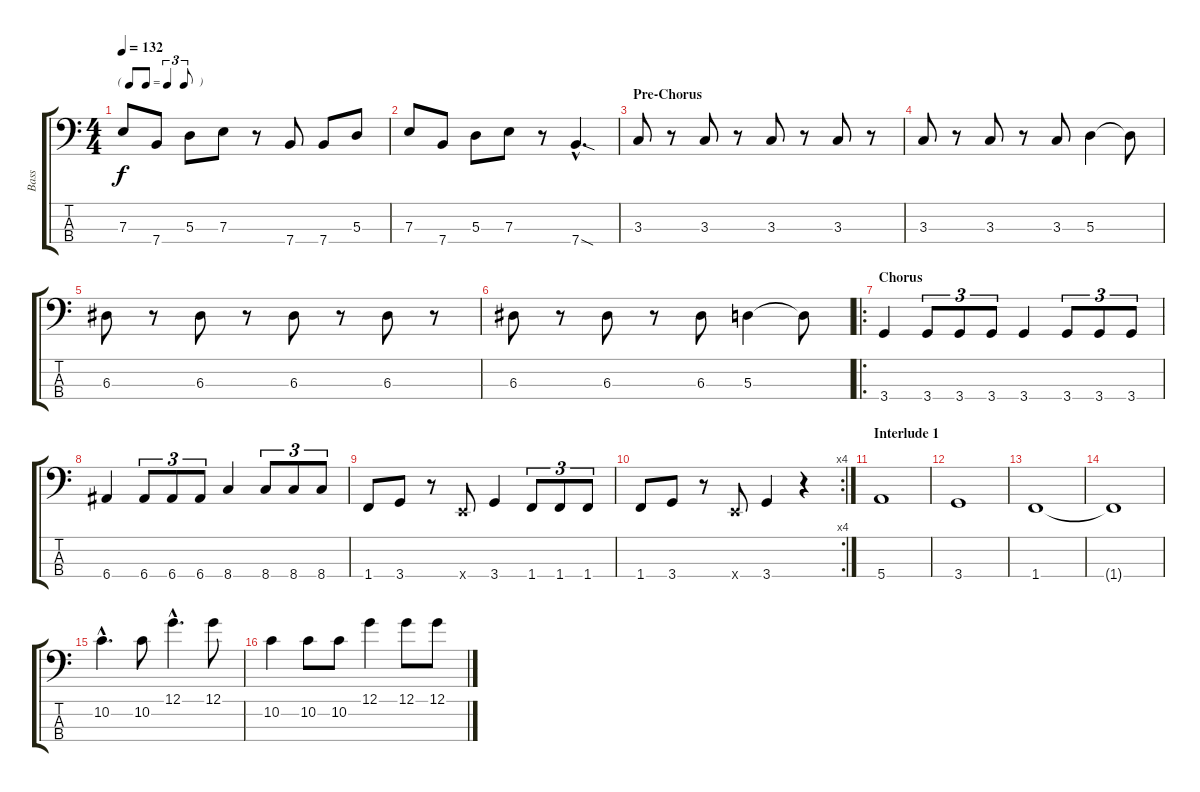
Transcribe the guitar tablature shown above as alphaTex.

\track ("Bass" "Bass") {instrument electricbasspick}
\staff {score tabs}
\tuning (G2 D2 A1 E1) {hide}
\ts (4 4)
\tf triplet8th
\tempo 132
\clef f4
\ks c
7.3.8{dy f} 7.4.8 5.3.8 7.3.8 r.8 7.4.8 7.4.8 5.3.8 |
7.3.8 7.4.8 5.3.8 7.3.8 r.8 7.4{sod hac}.4{d} |
\section ("" "Pre-Chorus")
3.3.8 r.8 3.3.8 r.8 3.3.8 r.8 3.3.8 r.8 |
3.3.8 r.8 3.3.8 r.8 3.3.8 5.3.4 5.3{t}.8 |
6.3.8 r.8 6.3.8 r.8 6.3.8 r.8 6.3.8 r.8 |
6.3.8 r.8 6.3.8 r.8 6.3.8 5.3.4 5.3{t}.8 |
\ro
\section ("" "Chorus")
3.4.4 3.4.8{tu (3 2)} 3.4.8{tu (3 2)} 3.4.8{tu (3 2)} 3.4.4 3.4.8{tu (3 2)} 3.4.8{tu (3 2)} 3.4.8{tu (3 2)} |
6.4.4 6.4.8{tu (3 2)} 6.4.8{tu (3 2)} 6.4.8{tu (3 2)} 8.4.4 8.4.8{tu (3 2)} 8.4.8{tu (3 2)} 8.4.8{tu (3 2)} |
1.4.8 3.4.8 r.8 0.4{x}.8 3.4.4 1.4.8{tu (3 2)} 1.4.8{tu (3 2)} 1.4.8{tu (3 2)} |
\rc 4
1.4.8 3.4.8 r.8 0.4{x}.8 3.4.4 r.4 |
\section ("" "Interlude 1")
5.4.1 |
3.4.1 |
1.4.1 |
1.4{t}.1 |
10.2{hac}.4{d} 10.2.8 12.1{hac}.4{d} 12.1.8 |
10.2.4 10.2.8 10.2.8 12.1.4 12.1.8 12.1.8
